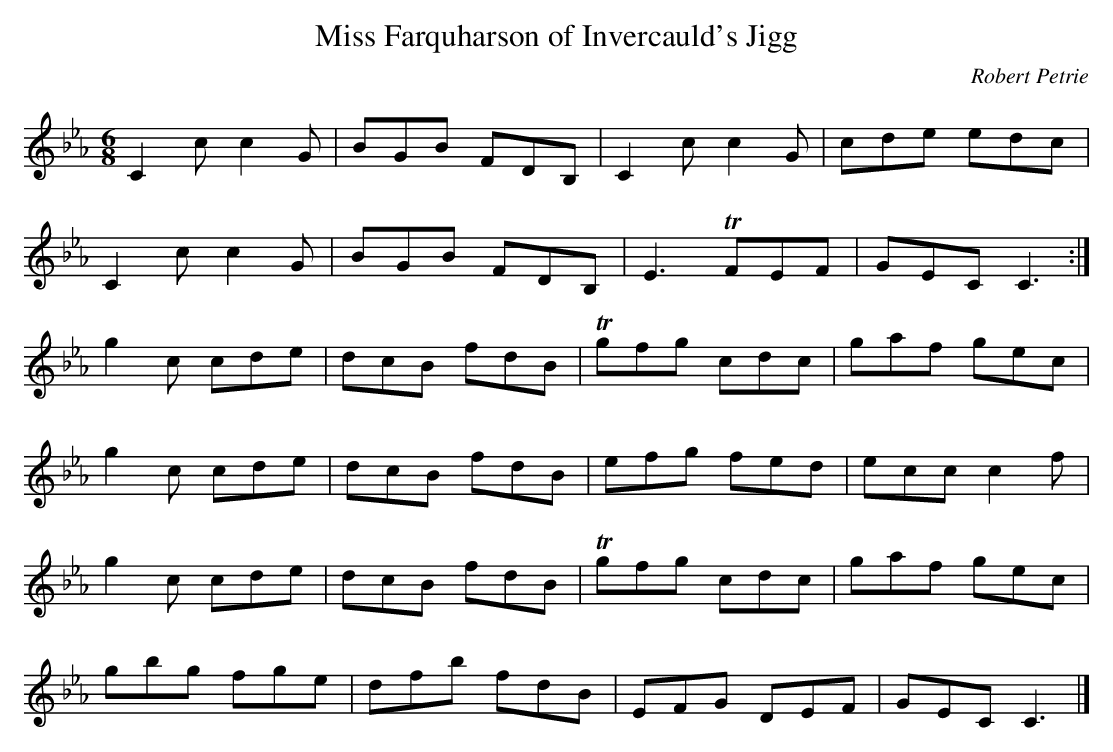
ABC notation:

X:1
T:Miss Farquharson of Invercauld's Jigg
C:Robert Petrie
L:1/8
M:6/8
K:Cm
C2c c2G|BGB FDB,| C2c c2G|cde edc |
C2c c2G|BGB FDB,| E3 TFEF|GEC C3 :|
g2c cde|dcB fdB |Tgfg cdc|gaf gec |
g2c cde|dcB fdB | efg fed|ecc c2f |
g2c cde|dcB fdB |Tgfg cdc|gaf gec |
gbg fge|dfb fdB | EFG DEF|GEC C3 |]
